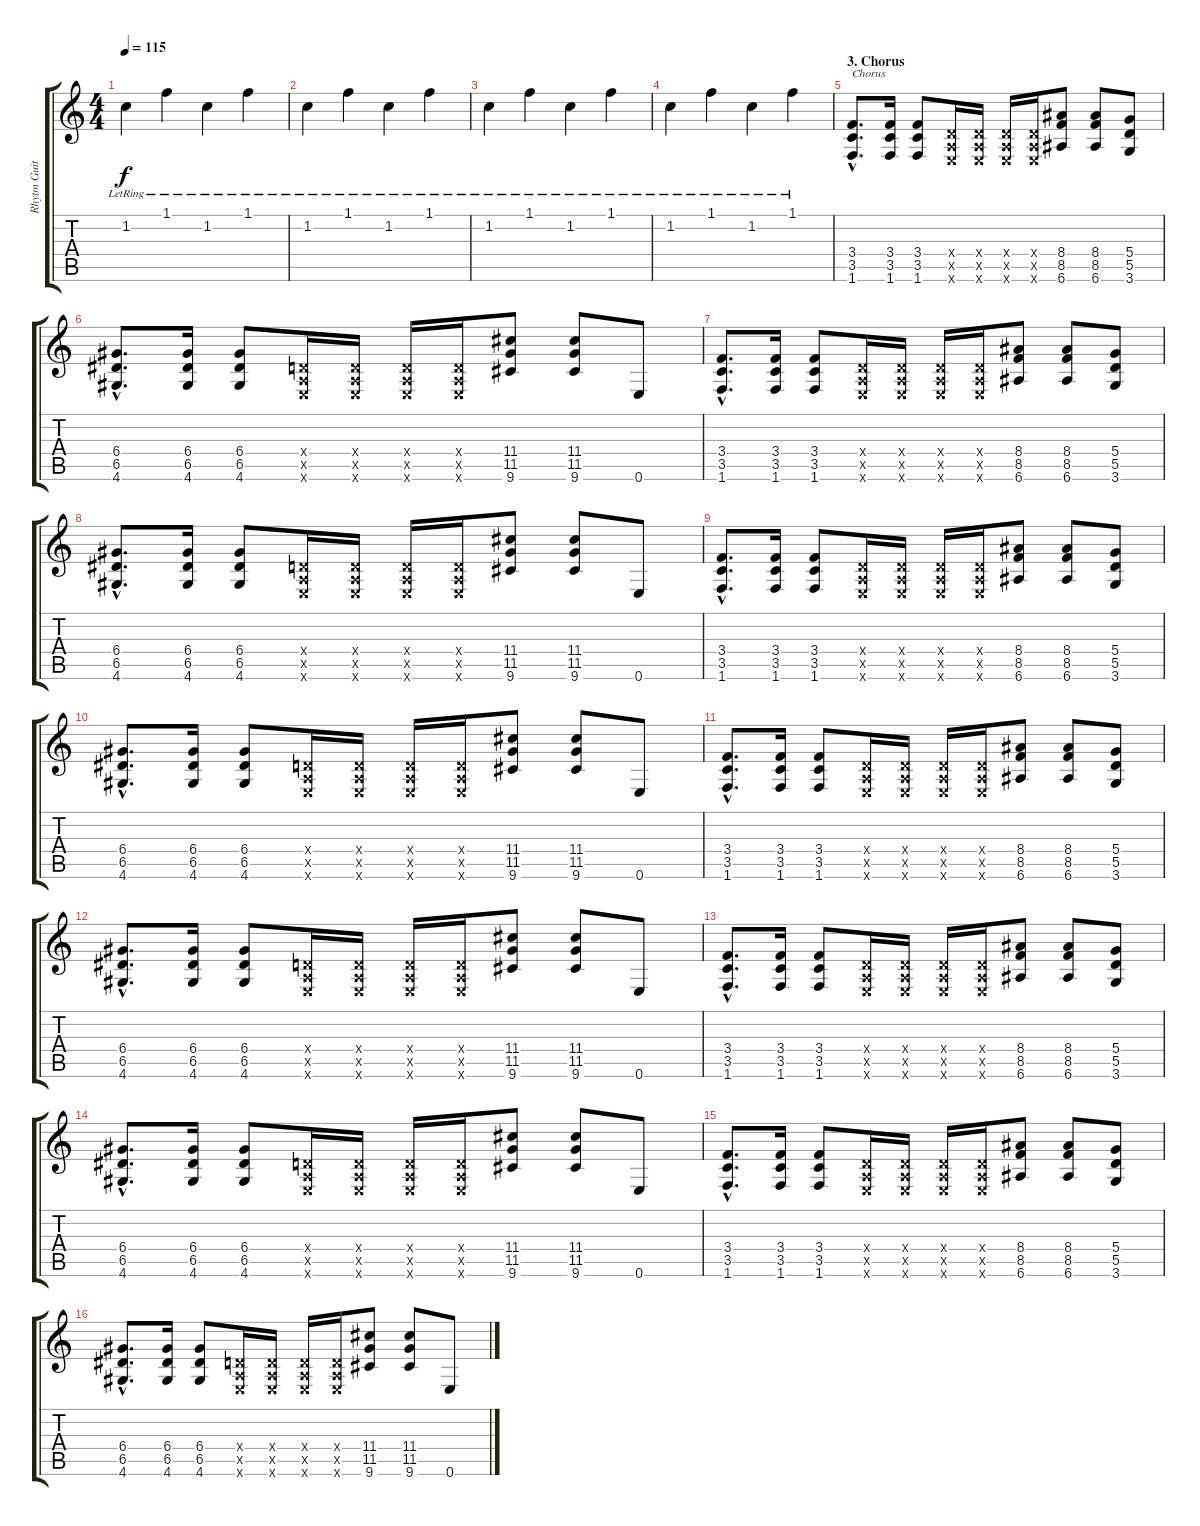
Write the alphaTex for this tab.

\track ("Rhytm Guitar" "Rhytm Guit") {instrument distortionguitar}
\staff {score tabs}
\tuning (E4 B3 G3 D3 A2 E2) {hide}
\ts (4 4)
\tempo 115
\clef g2
\ks c
1.2{lr}.4{dy f} 1.1{lr}.4 1.2{lr}.4 1.1{lr}.4 |
1.2{lr}.4 1.1{lr}.4 1.2{lr}.4 1.1{lr}.4 |
1.2{lr}.4 1.1{lr}.4 1.2{lr}.4 1.1{lr}.4 |
1.2{lr}.4 1.1{lr}.4 1.2{lr}.4 1.1{lr}.4 |
\section ("" "3. Chorus")
(3.4{hac} 3.5{hac} 1.6{hac}).8{d txt "Chorus"} (3.4 3.5 1.6).16 (3.4 3.5 1.6).8 (0.4{x} 0.5{x} 0.6{x}).16 (0.4{x} 0.5{x} 0.6{x}).16 (0.4{x} 0.5{x} 0.6{x}).16 (0.4{x} 0.5{x} 0.6{x}).16 (8.4 8.5 6.6).8 (8.4 8.5 6.6).8 (5.4 5.5 3.6).8 |
(6.4{hac} 6.5{hac} 4.6{hac}).8{d} (6.4 6.5 4.6).16 (6.4 6.5 4.6).8 (0.4{x} 0.5{x} 0.6{x}).16 (0.4{x} 0.5{x} 0.6{x}).16 (0.4{x} 0.5{x} 0.6{x}).16 (0.4{x} 0.5{x} 0.6{x}).16 (11.4 11.5 9.6).8 (11.4 11.5 9.6).8 0.6.8 |
(3.4{hac} 3.5{hac} 1.6{hac}).8{d} (3.4 3.5 1.6).16 (3.4 3.5 1.6).8 (0.4{x} 0.5{x} 0.6{x}).16 (0.4{x} 0.5{x} 0.6{x}).16 (0.4{x} 0.5{x} 0.6{x}).16 (0.4{x} 0.5{x} 0.6{x}).16 (8.4 8.5 6.6).8 (8.4 8.5 6.6).8 (5.4 5.5 3.6).8 |
(6.4{hac} 6.5{hac} 4.6{hac}).8{d} (6.4 6.5 4.6).16 (6.4 6.5 4.6).8 (0.4{x} 0.5{x} 0.6{x}).16 (0.4{x} 0.5{x} 0.6{x}).16 (0.4{x} 0.5{x} 0.6{x}).16 (0.4{x} 0.5{x} 0.6{x}).16 (11.4 11.5 9.6).8 (11.4 11.5 9.6).8 0.6.8 |
(3.4{hac} 3.5{hac} 1.6{hac}).8{d} (3.4 3.5 1.6).16 (3.4 3.5 1.6).8 (0.4{x} 0.5{x} 0.6{x}).16 (0.4{x} 0.5{x} 0.6{x}).16 (0.4{x} 0.5{x} 0.6{x}).16 (0.4{x} 0.5{x} 0.6{x}).16 (8.4 8.5 6.6).8 (8.4 8.5 6.6).8 (5.4 5.5 3.6).8 |
(6.4{hac} 6.5{hac} 4.6{hac}).8{d} (6.4 6.5 4.6).16 (6.4 6.5 4.6).8 (0.4{x} 0.5{x} 0.6{x}).16 (0.4{x} 0.5{x} 0.6{x}).16 (0.4{x} 0.5{x} 0.6{x}).16 (0.4{x} 0.5{x} 0.6{x}).16 (11.4 11.5 9.6).8 (11.4 11.5 9.6).8 0.6.8 |
(3.4{hac} 3.5{hac} 1.6{hac}).8{d} (3.4 3.5 1.6).16 (3.4 3.5 1.6).8 (0.4{x} 0.5{x} 0.6{x}).16 (0.4{x} 0.5{x} 0.6{x}).16 (0.4{x} 0.5{x} 0.6{x}).16 (0.4{x} 0.5{x} 0.6{x}).16 (8.4 8.5 6.6).8 (8.4 8.5 6.6).8 (5.4 5.5 3.6).8 |
(6.4{hac} 6.5{hac} 4.6{hac}).8{d} (6.4 6.5 4.6).16 (6.4 6.5 4.6).8 (0.4{x} 0.5{x} 0.6{x}).16 (0.4{x} 0.5{x} 0.6{x}).16 (0.4{x} 0.5{x} 0.6{x}).16 (0.4{x} 0.5{x} 0.6{x}).16 (11.4 11.5 9.6).8 (11.4 11.5 9.6).8 0.6.8 |
(3.4{hac} 3.5{hac} 1.6{hac}).8{d} (3.4 3.5 1.6).16 (3.4 3.5 1.6).8 (0.4{x} 0.5{x} 0.6{x}).16 (0.4{x} 0.5{x} 0.6{x}).16 (0.4{x} 0.5{x} 0.6{x}).16 (0.4{x} 0.5{x} 0.6{x}).16 (8.4 8.5 6.6).8 (8.4 8.5 6.6).8 (5.4 5.5 3.6).8 |
(6.4{hac} 6.5{hac} 4.6{hac}).8{d} (6.4 6.5 4.6).16 (6.4 6.5 4.6).8 (0.4{x} 0.5{x} 0.6{x}).16 (0.4{x} 0.5{x} 0.6{x}).16 (0.4{x} 0.5{x} 0.6{x}).16 (0.4{x} 0.5{x} 0.6{x}).16 (11.4 11.5 9.6).8 (11.4 11.5 9.6).8 0.6.8 |
(3.4{hac} 3.5{hac} 1.6{hac}).8{d} (3.4 3.5 1.6).16 (3.4 3.5 1.6).8 (0.4{x} 0.5{x} 0.6{x}).16 (0.4{x} 0.5{x} 0.6{x}).16 (0.4{x} 0.5{x} 0.6{x}).16 (0.4{x} 0.5{x} 0.6{x}).16 (8.4 8.5 6.6).8 (8.4 8.5 6.6).8 (5.4 5.5 3.6).8 |
(6.4{hac} 6.5{hac} 4.6{hac}).8{d} (6.4 6.5 4.6).16 (6.4 6.5 4.6).8 (0.4{x} 0.5{x} 0.6{x}).16 (0.4{x} 0.5{x} 0.6{x}).16 (0.4{x} 0.5{x} 0.6{x}).16 (0.4{x} 0.5{x} 0.6{x}).16 (11.4 11.5 9.6).8 (11.4 11.5 9.6).8 0.6.8
